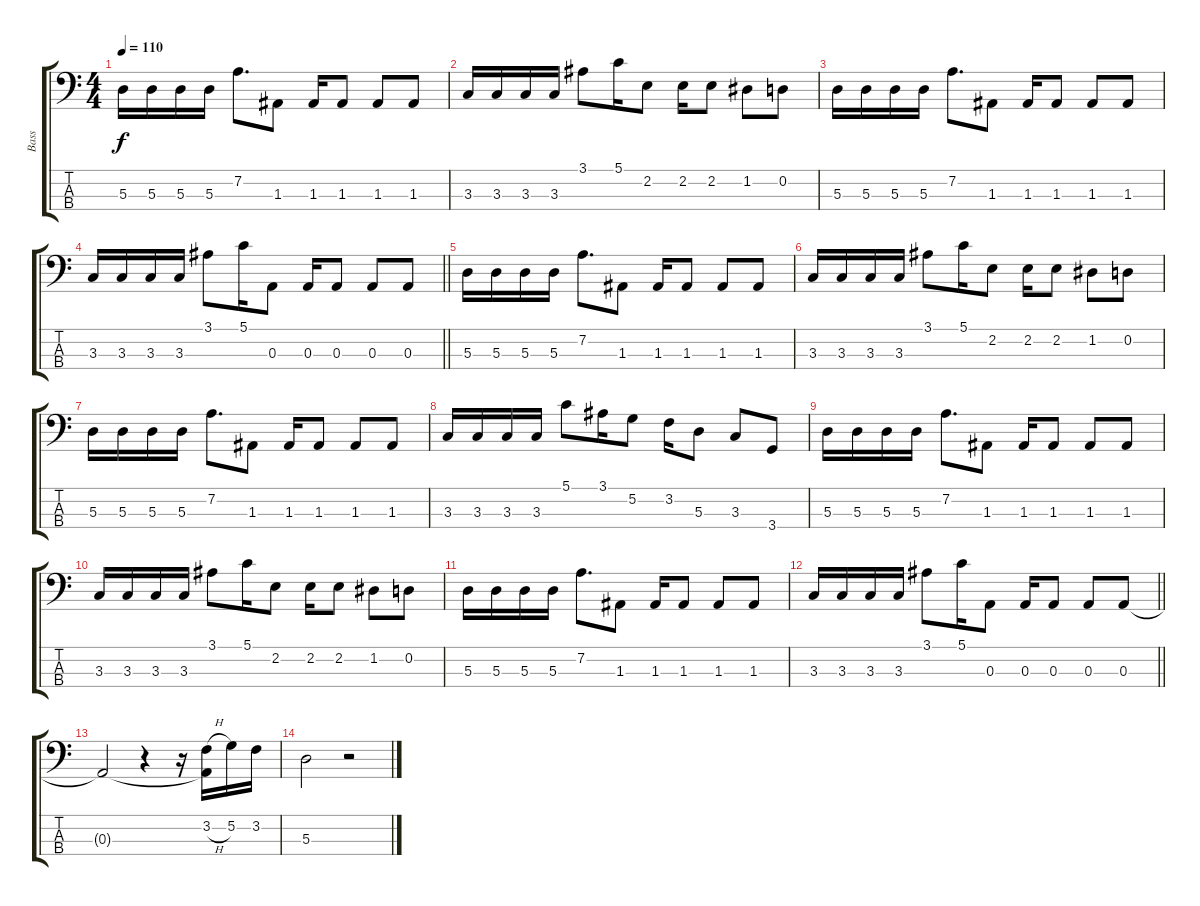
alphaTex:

\track ("Bass" "Bass") {instrument electricbassfinger}
\staff {score tabs}
\tuning (G2 D2 A1 E1) {hide}
\ts (4 4)
\tempo 110
\clef f4
\ks c
5.3.16{dy f} 5.3.16 5.3.16 5.3.16 7.2.8{d} 1.3.8 1.3.16 1.3.8 1.3.8 1.3.8 |
3.3.16 3.3.16 3.3.16 3.3.16 3.1.8 5.1.16 2.2.8 2.2.16 2.2.8 1.2.8 0.2.8 |
5.3.16 5.3.16 5.3.16 5.3.16 7.2.8{d} 1.3.8 1.3.16 1.3.8 1.3.8 1.3.8 |
\barLineRight lightlight
3.3.16 3.3.16 3.3.16 3.3.16 3.1.8 5.1.16 0.3.8 0.3.16 0.3.8 0.3.8 0.3.8 |
5.3.16 5.3.16 5.3.16 5.3.16 7.2.8{d} 1.3.8 1.3.16 1.3.8 1.3.8 1.3.8 |
3.3.16 3.3.16 3.3.16 3.3.16 3.1.8 5.1.16 2.2.8 2.2.16 2.2.8 1.2.8 0.2.8 |
5.3.16 5.3.16 5.3.16 5.3.16 7.2.8{d} 1.3.8 1.3.16 1.3.8 1.3.8 1.3.8 |
3.3.16 3.3.16 3.3.16 3.3.16 5.1.8 3.1.16 5.2.8 3.2.16 5.3.8 3.3.8 3.4.8 |
5.3.16 5.3.16 5.3.16 5.3.16 7.2.8{d} 1.3.8 1.3.16 1.3.8 1.3.8 1.3.8 |
3.3.16 3.3.16 3.3.16 3.3.16 3.1.8 5.1.16 2.2.8 2.2.16 2.2.8 1.2.8 0.2.8 |
5.3.16 5.3.16 5.3.16 5.3.16 7.2.8{d} 1.3.8 1.3.16 1.3.8 1.3.8 1.3.8 |
\barLineRight lightlight
3.3.16 3.3.16 3.3.16 3.3.16 3.1.8 5.1.16 0.3.8 0.3.16 0.3.8 0.3.8 0.3.8 |
0.3{t}.2 r.4 r.16 (3.2{h} 0.3{t}).16 5.2.16 3.2.16 |
5.3.2 r.2
